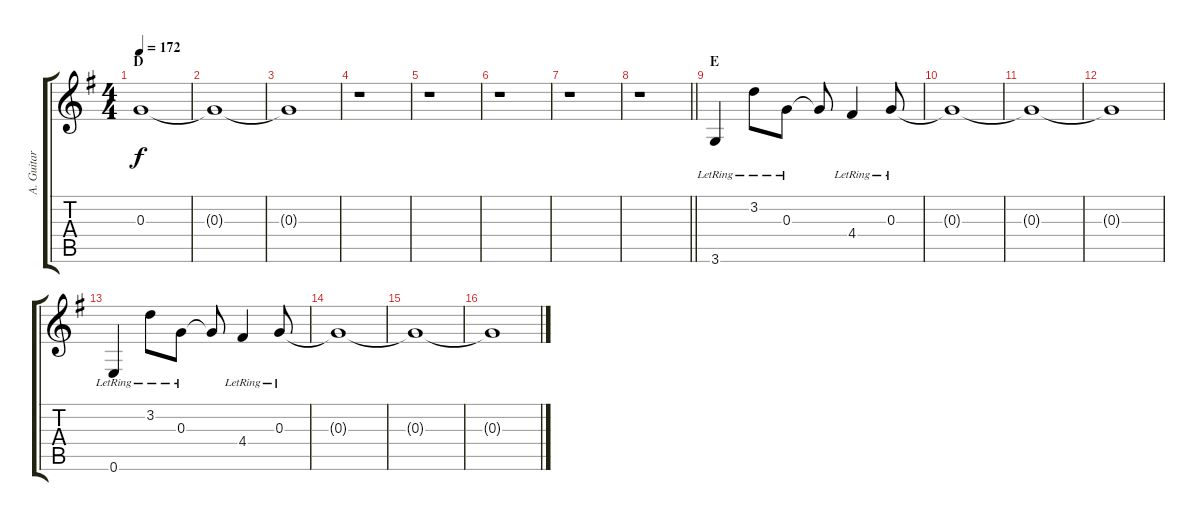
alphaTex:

\track ("A. Guitar I" "A. Guitar ") {instrument acousticguitarsteel}
\staff {score tabs}
\tuning (E4 B3 G3 D3 A2 E2) {hide}
\ts (4 4)
\section ("" "D")
\tempo 172
\clef g2
\ks g
0.3{t}.1{dy f} |
0.3{t}.1 |
0.3{t}.1 |
r.1 |
r.1 |
r.1 |
r.1 |
\barLineRight lightlight
r.1 |
\section ("" "E")
3.6{lr}.4 3.2{lr}.8 0.3{lr}.8 0.3{t}.8 4.4{lr}.4 0.3{lr}.8 |
0.3{t}.1 |
0.3{t}.1 |
0.3{t}.1 |
0.6{lr}.4 3.2{lr}.8 0.3{lr}.8 0.3{t}.8 4.4{lr}.4 0.3{lr}.8 |
0.3{t}.1 |
0.3{t}.1 |
0.3{t}.1
